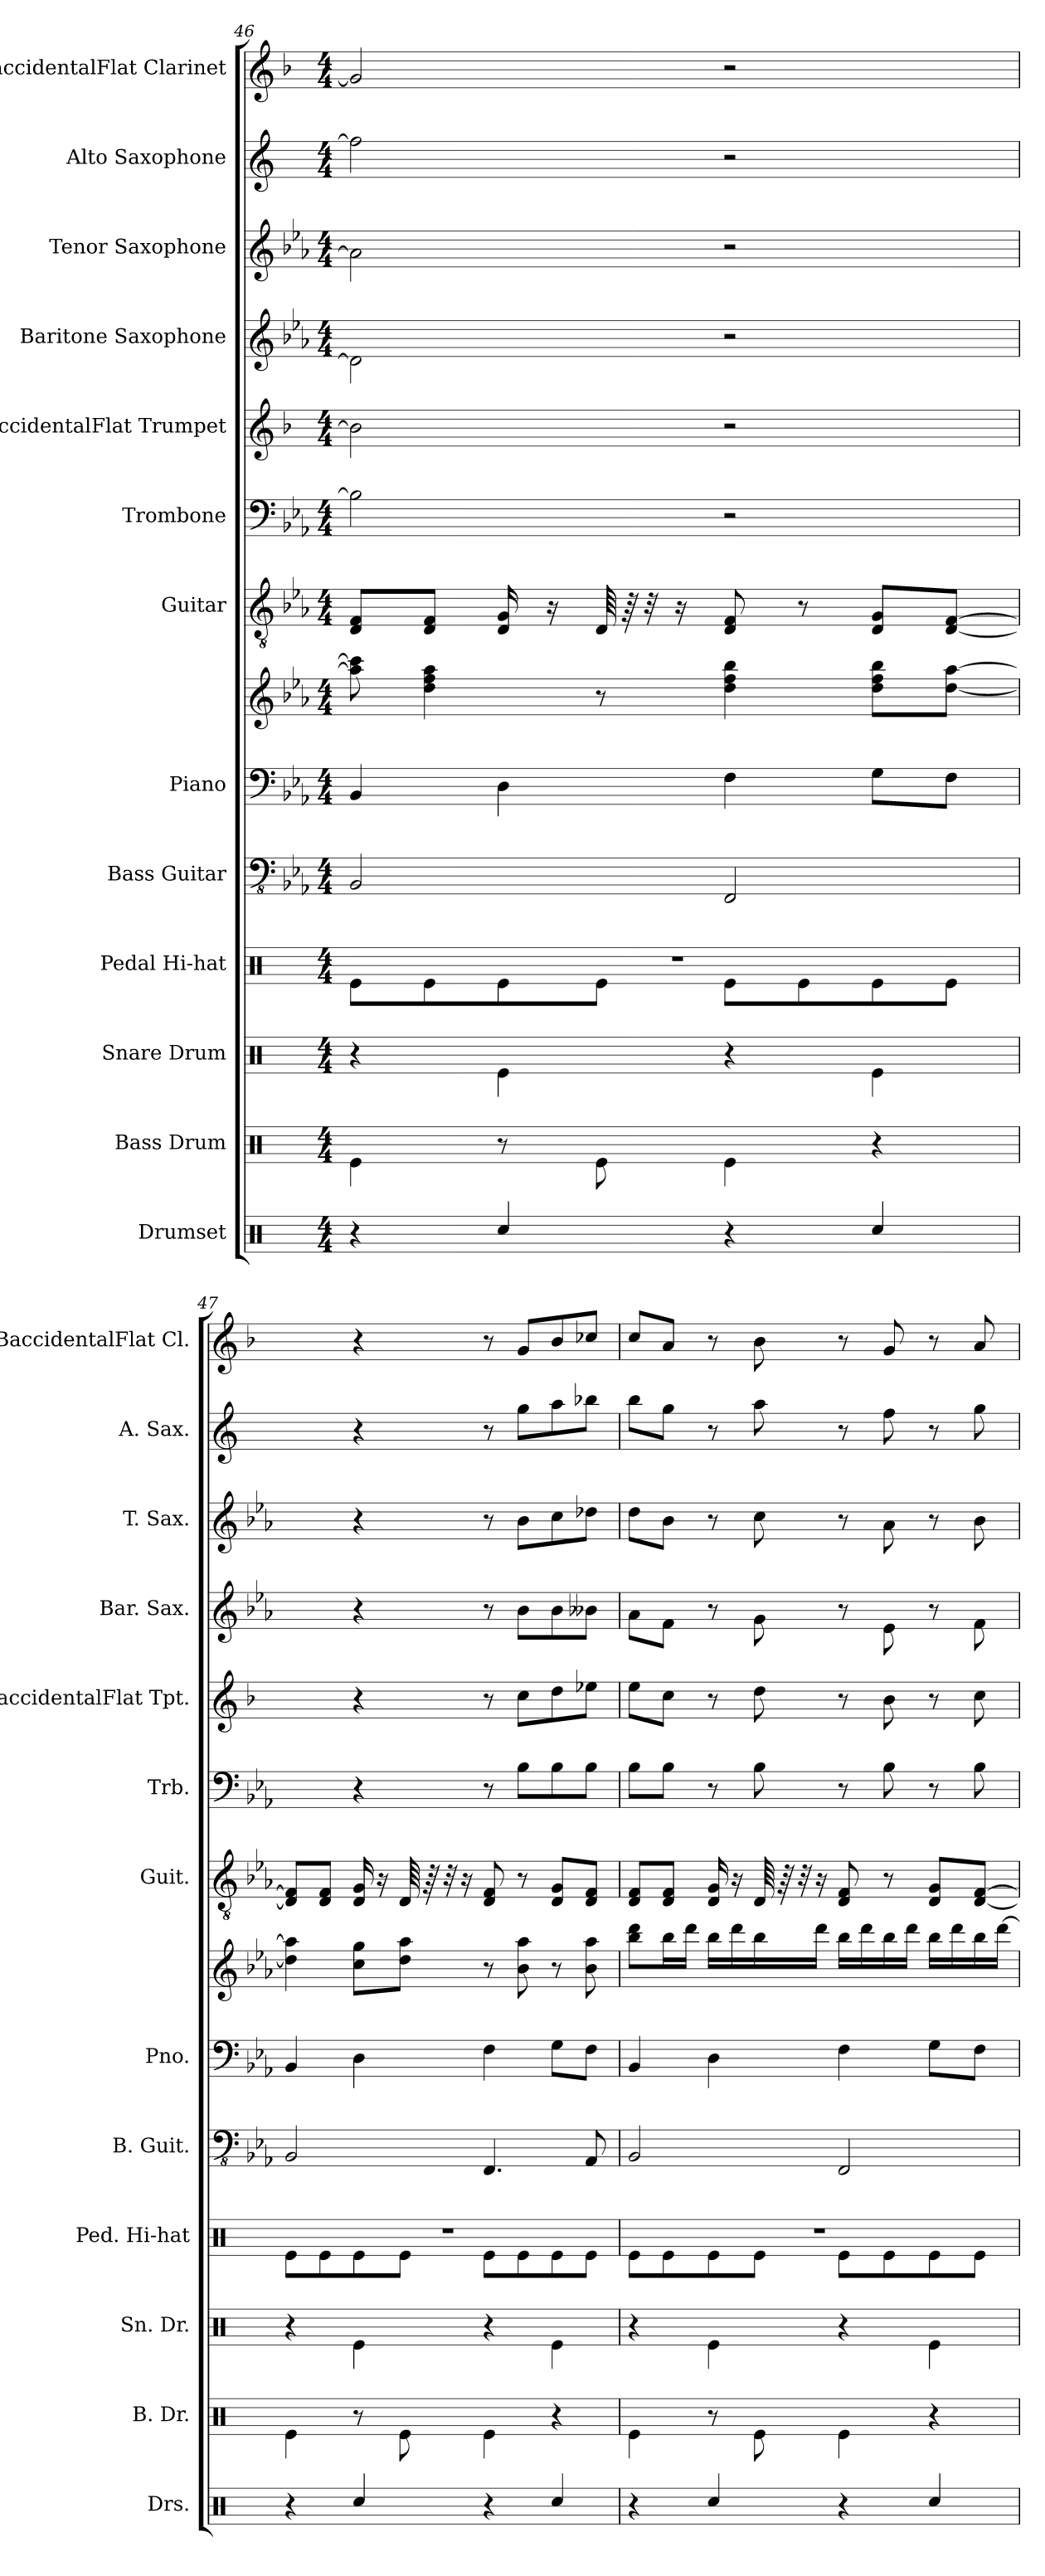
**kern	**kern	**kern	**kern	**kern	**kern	**kern	**kern	**kern	**kern	**kern	**kern	**kern	**kern
*part13	*part12	*part11	*part10	*part9	*part8	*part8	*part7	*part6	*part5	*part4	*part3	*part2	*part1
*staff14	*staff13	*staff12	*staff11	*staff10	*staff9	*staff8	*staff7	*staff6	*staff5	*staff4	*staff3	*staff2	*staff1
*I"Drumset	*I"Bass Drum	*I"Snare Drum	*I"Pedal Hi-hat	*I"Bass Guitar	*I"Piano	*	*I"Guitar	*I"Trombone	*I"BaccidentalFlat Trumpet	*I"Baritone Saxophone	*I"Tenor Saxophone	*I"Alto Saxophone	*I"BaccidentalFlat Clarinet
*I'Drs.	*I'B. Dr.	*I'Sn. Dr.	*I'Ped. Hi-hat	*I'B. Guit.	*I'Pno.	*	*I'Guit.	*I'Trb.	*I'BaccidentalFlat Tpt.	*I'Bar. Sax.	*I'T. Sax.	*I'A. Sax.	*I'BaccidentalFlat Cl.
*clefX	*clefX	*clefX	*clefX	*clefFv4	*clefF4	*clefG2	*clefGv2	*clefF4	*clefG2	*clefG2	*clefG2	*clefG2	*clefG2
*	*	*	*	*	*	*	*	*	*ITrd1c2	*ITrd12c21	*ITrd8c14	*ITrd5c9	*ITrd1c2
*k[]	*k[]	*k[]	*k[]	*k[b-e-a-]	*k[b-e-a-]	*k[b-e-a-]	*k[b-e-a-]	*k[b-e-a-]	*k[b-e-a-]	*k[b-e-a-]	*k[b-e-a-]	*k[b-e-a-]	*k[b-e-a-]
*M4/4	*M4/4	*M4/4	*M4/4	*M4/4	*M4/4	*M4/4	*M4/4	*M4/4	*M4/4	*M4/4	*M4/4	*M4/4	*M4/4
=46	=46	=46	=46	=46	=46	=46	=46	=46	=46	=46	=46	=46	=46
*	*	*	*^	*	*	*	*	*	*	*	*	*	*
4r	4Re\	4r	1r	8Re\L	2BBB-/	4BB-/	8aa-\] 8ccc\]	8D/ 8F/L	2B-\]	2a-\]	2D\]	2A-\]	2a-\]	2f/]
.	.	.	.	8Re\	.	.	4dd\ 4ff\ 4aa-\	8D/ 8F/J	.	.	.	.	.	.
4Rcc/	8r	4Re\	.	8Re\	.	4D\	.	16D/ 16G/	.	.	.	.	.	.
.	.	.	.	.	.	.	.	16r	.	.	.	.	.	.
.	8Re\	.	.	8Re\J	.	.	8r	64D/	.	.	.	.	.	.
.	.	.	.	.	.	.	.	64r	.	.	.	.	.	.
.	.	.	.	.	.	.	.	32r	.	.	.	.	.	.
.	.	.	.	.	.	.	.	16r	.	.	.	.	.	.
4r	4Re\	4r	.	8Re\L	2FFF/	4F\	4dd\ 4ff\ 4bb-\	8D/ 8F/	2r	2r	2r	2r	2r	2r
.	.	.	.	8Re\	.	.	.	8r	.	.	.	.	.	.
4Rcc/	4r	4Re\	.	8Re\	.	8G\L	8dd\ 8ff\ 8bb-\L	8D/ 8G/L	.	.	.	.	.	.
.	.	.	.	8Re\J	.	8F\J	[8dd\ [8aa-\J	[8D/ [8F/J	.	.	.	.	.	.
!!LO:PB:g=z
=47	=47	=47	=47	=47	=47	=47	=47	=47	=47	=47	=47	=47	=47	=47
4r	4Re\	4r	1r	8Re\L	2BBB-/	4BB-/	4dd\] 4aa-\]	8D/] 8F/]L	4ryy	4ryy	4ryy	4ryy	4ryy	4ryy
.	.	.	.	8Re\	.	.	.	8D/ 8F/J	.	.	.	.	.	.
4Rcc/	8r	4Re\	.	8Re\	.	4D\	8cc\ 8gg\L	16D/ 16G/	4r	4r	4r	4r	4r	4r
.	.	.	.	.	.	.	.	16r	.	.	.	.	.	.
.	8Re\	.	.	8Re\J	.	.	8dd\ 8aa-\J	64D/	.	.	.	.	.	.
.	.	.	.	.	.	.	.	64r	.	.	.	.	.	.
.	.	.	.	.	.	.	.	32r	.	.	.	.	.	.
.	.	.	.	.	.	.	.	16r	.	.	.	.	.	.
4r	4Re\	4r	.	8Re\L	4.FFF/	4F\	8r	8D/ 8F/	8r	8r	8r	8r	8r	8r
.	.	.	.	8Re\	.	.	8b-\ 8aa-\	8r	8B-\L	8b-\L	8B-\L	8B-\L	8b-\L	8f/L
4Rcc/	4r	4Re\	.	8Re\	.	8G\L	8r	8D/ 8G/L	8B-\	8cc\	8B-\	8c\	8cc\	8a-/
.	.	.	.	8Re\J	8AAA-/	8F\J	8b-\ 8aa-\	8D/ 8F/J	8B-\J	8dd-X\J	8B--X\J	8d-X\J	8dd-X\J	8b--X/J
=48	=48	=48	=48	=48	=48	=48	=48	=48	=48	=48	=48	=48	=48	=48
4r	4Re\	4r	1r	8Re\L	2BBB-/	4BB-/	8bb-\ 8ddd\L	8D/ 8F/L	8B-\L	8dd\L	8A-\L	8d\L	8dd\L	8b-/L
.	.	.	.	8Re\	.	.	16bb-\L	8D/ 8F/J	8B-\J	8b-\J	8F\J	8B-\J	8b-\J	8g/J
.	.	.	.	.	.	.	16ddd\JJ	.	.	.	.	.	.	.
4Rcc/	8r	4Re\	.	8Re\	.	4D\	16bb-\LL	16D/ 16G/	8r	8r	8r	8r	8r	8r
.	.	.	.	.	.	.	16ddd\	16r	.	.	.	.	.	.
.	8Re\	.	.	8Re\J	.	.	16bb-\	64D/	8B-\	8cc\	8G\	8c\	8cc\	8a-\
.	.	.	.	.	.	.	.	64r	.	.	.	.	.	.
.	.	.	.	.	.	.	.	32r	.	.	.	.	.	.
.	.	.	.	.	.	.	16ddd\JJ	16r	.	.	.	.	.	.
4r	4Re\	4r	.	8Re\L	2FFF/	4F\	16bb-\LL	8D/ 8F/	8r	8r	8r	8r	8r	8r
.	.	.	.	.	.	.	16ddd\	.	.	.	.	.	.	.
.	.	.	.	8Re\	.	.	16bb-\	8r	8B-\	8a-\	8E-\	8A-\	8a-\	8f/
.	.	.	.	.	.	.	16ddd\JJ	.	.	.	.	.	.	.
4Rcc/	4r	4Re\	.	8Re\	.	8G\L	16bb-\LL	8D/ 8G/L	8r	8r	8r	8r	8r	8r
.	.	.	.	.	.	.	16ddd\	.	.	.	.	.	.	.
.	.	.	.	8Re\J	.	8F\J	16bb-\	[8D/ [8F/J	8B-\	8b-\	8F\	8B-\	8b-\	8g/
.	.	.	.	.	.	.	[16ddd\JJ	.	.	.	.	.	.	.
*	*	*	*v	*v	*	*	*	*	*	*	*	*	*	*
=	=	=	=	=	=	=	=	=	=	=	=	=	=
*-	*-	*-	*-	*-	*-	*-	*-	*-	*-	*-	*-	*-	*-
